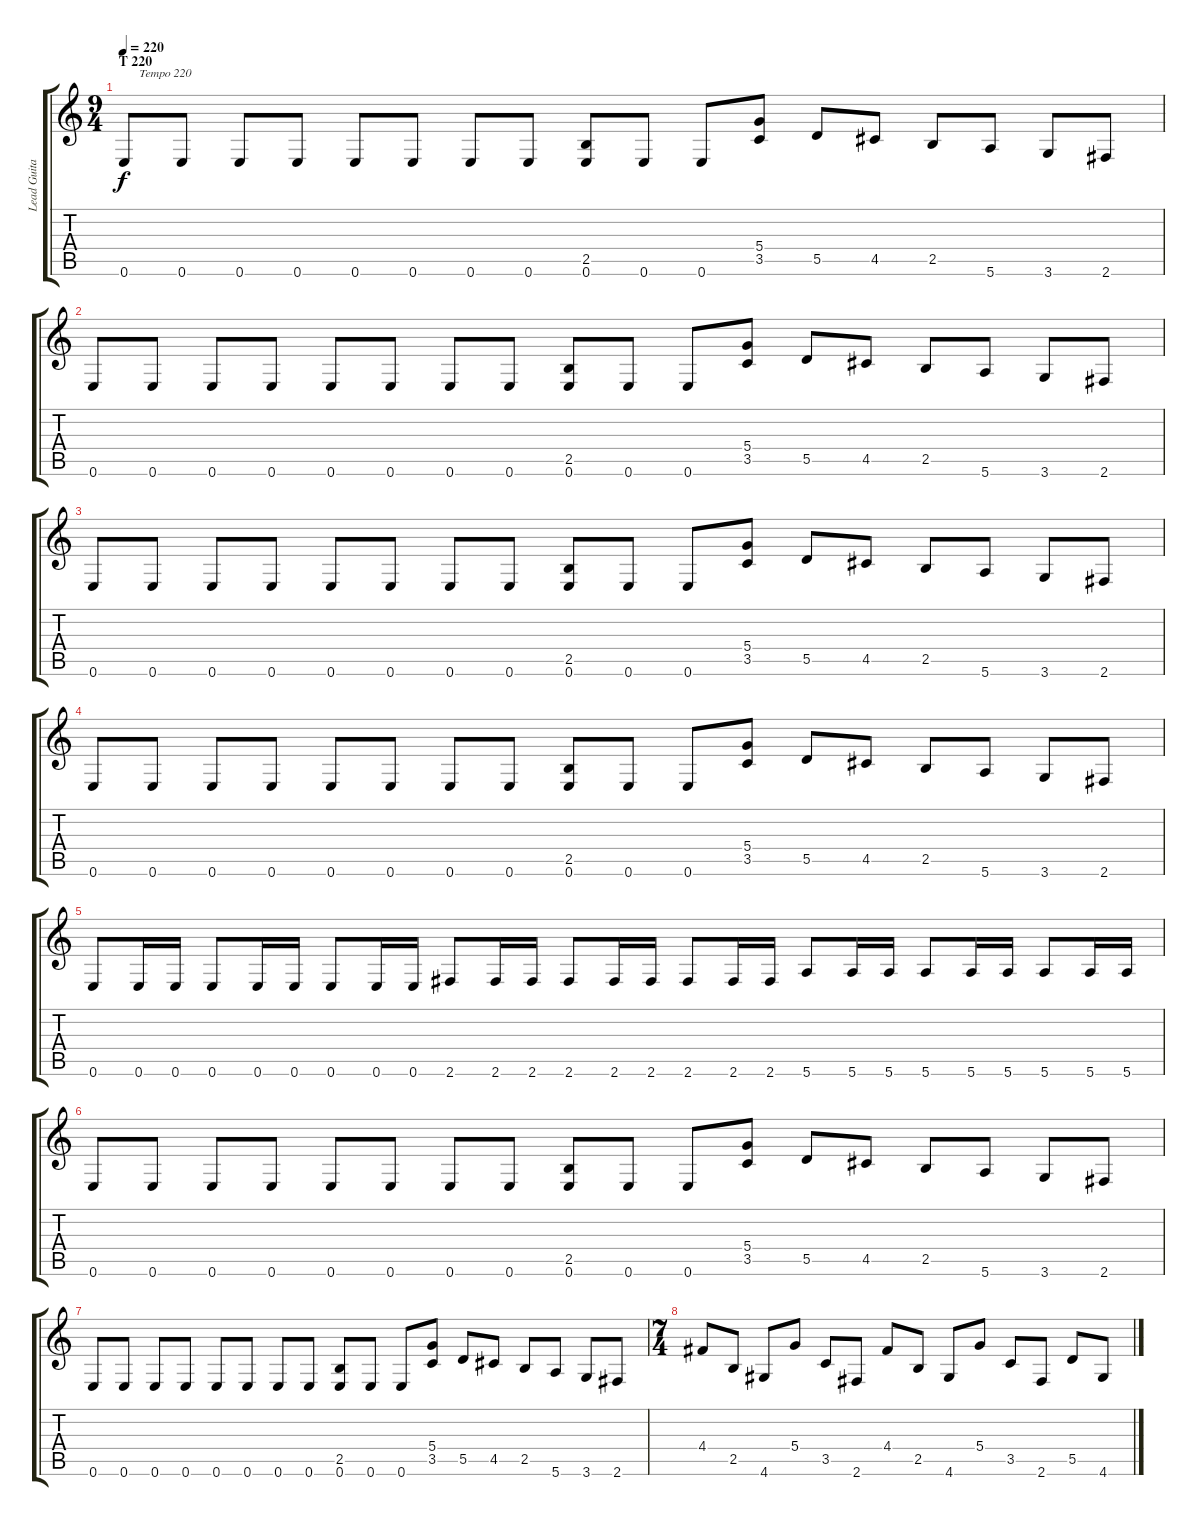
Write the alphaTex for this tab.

\track ("Lead Guitar - Viejo" "Lead Guita") {instrument distortionguitar}
\staff {score tabs}
\tuning (E4 B3 G3 D3 A2 E2) {hide}
\ts (9 4)
\section ("" "T 220")
\tempo 220
\clef g2
\ks c
0.6.8{txt "     Tempo 220" dy f} 0.6.8 0.6.8 0.6.8 0.6.8 0.6.8 0.6.8 0.6.8 (2.5 0.6).8 0.6.8 0.6.8 (5.4 3.5).8 5.5.8 4.5.8 2.5.8 5.6.8 3.6.8 2.6.8 |
0.6.8 0.6.8 0.6.8 0.6.8 0.6.8 0.6.8 0.6.8 0.6.8 (2.5 0.6).8 0.6.8 0.6.8 (5.4 3.5).8 5.5.8 4.5.8 2.5.8 5.6.8 3.6.8 2.6.8 |
0.6.8 0.6.8 0.6.8 0.6.8 0.6.8 0.6.8 0.6.8 0.6.8 (2.5 0.6).8 0.6.8 0.6.8 (5.4 3.5).8 5.5.8 4.5.8 2.5.8 5.6.8 3.6.8 2.6.8 |
0.6.8 0.6.8 0.6.8 0.6.8 0.6.8 0.6.8 0.6.8 0.6.8 (2.5 0.6).8 0.6.8 0.6.8 (5.4 3.5).8 5.5.8 4.5.8 2.5.8 5.6.8 3.6.8 2.6.8 |
0.6.8 0.6.16 0.6.16 0.6.8 0.6.16 0.6.16 0.6.8 0.6.16 0.6.16 2.6.8 2.6.16 2.6.16 2.6.8 2.6.16 2.6.16 2.6.8 2.6.16 2.6.16 5.6.8 5.6.16 5.6.16 5.6.8 5.6.16 5.6.16 5.6.8 5.6.16 5.6.16 |
0.6.8 0.6.8 0.6.8 0.6.8 0.6.8 0.6.8 0.6.8 0.6.8 (2.5 0.6).8 0.6.8 0.6.8 (5.4 3.5).8 5.5.8 4.5.8 2.5.8 5.6.8 3.6.8 2.6.8 |
0.6.8 0.6.8 0.6.8 0.6.8 0.6.8 0.6.8 0.6.8 0.6.8 (2.5 0.6).8 0.6.8 0.6.8 (5.4 3.5).8 5.5.8 4.5.8 2.5.8 5.6.8 3.6.8 2.6.8 |
\ts (7 4)
4.4.8 2.5.8 4.6.8 5.4.8 3.5.8 2.6.8 4.4.8 2.5.8 4.6.8 5.4.8 3.5.8 2.6.8 5.5.8 4.6.8
